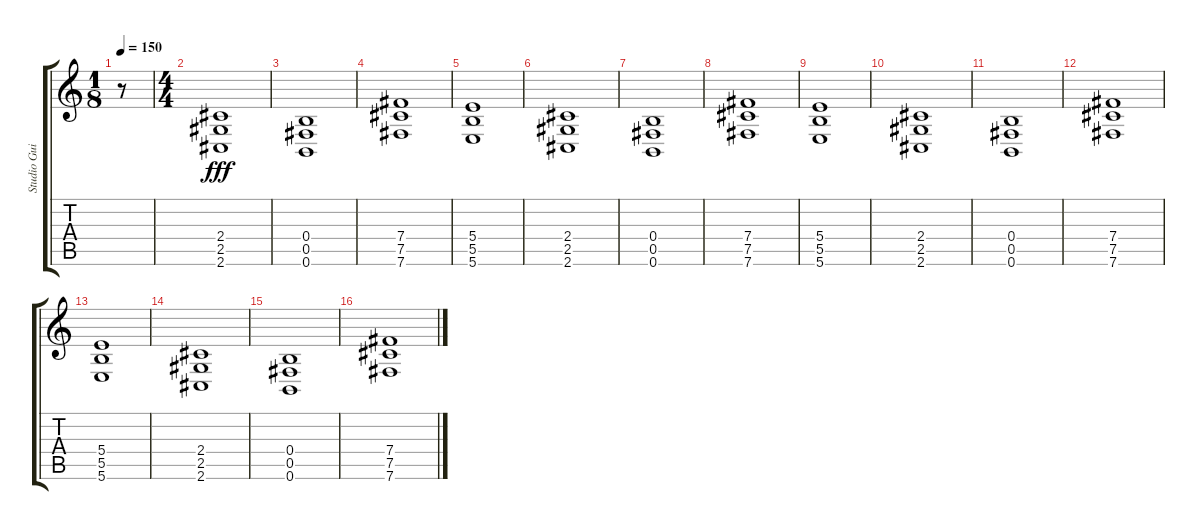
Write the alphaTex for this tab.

\track ("Studio Guitar 1" "Studio Gui") {instrument distortionguitar}
\staff {score tabs}
\tuning (Db4 Ab3 E3 B2 Gb2 B1) {hide}
\ts (1 8)
\tempo 150
\clef g2
\ks c
r.8{dy fff instrument distortionguitar} |
\ts (4 4)
(2.4 2.5 2.6).1 |
(0.4 0.5 0.6).1 |
(7.4 7.5 7.6).1 |
(5.4 5.5 5.6).1 |
(2.4 2.5 2.6).1 |
(0.4 0.5 0.6).1 |
(7.4 7.5 7.6).1 |
(5.4 5.5 5.6).1 |
(2.4 2.5 2.6).1 |
(0.4 0.5 0.6).1 |
(7.4 7.5 7.6).1 |
(5.4 5.5 5.6).1 |
(2.4 2.5 2.6).1 |
(0.4 0.5 0.6).1 |
(7.4 7.5 7.6).1
